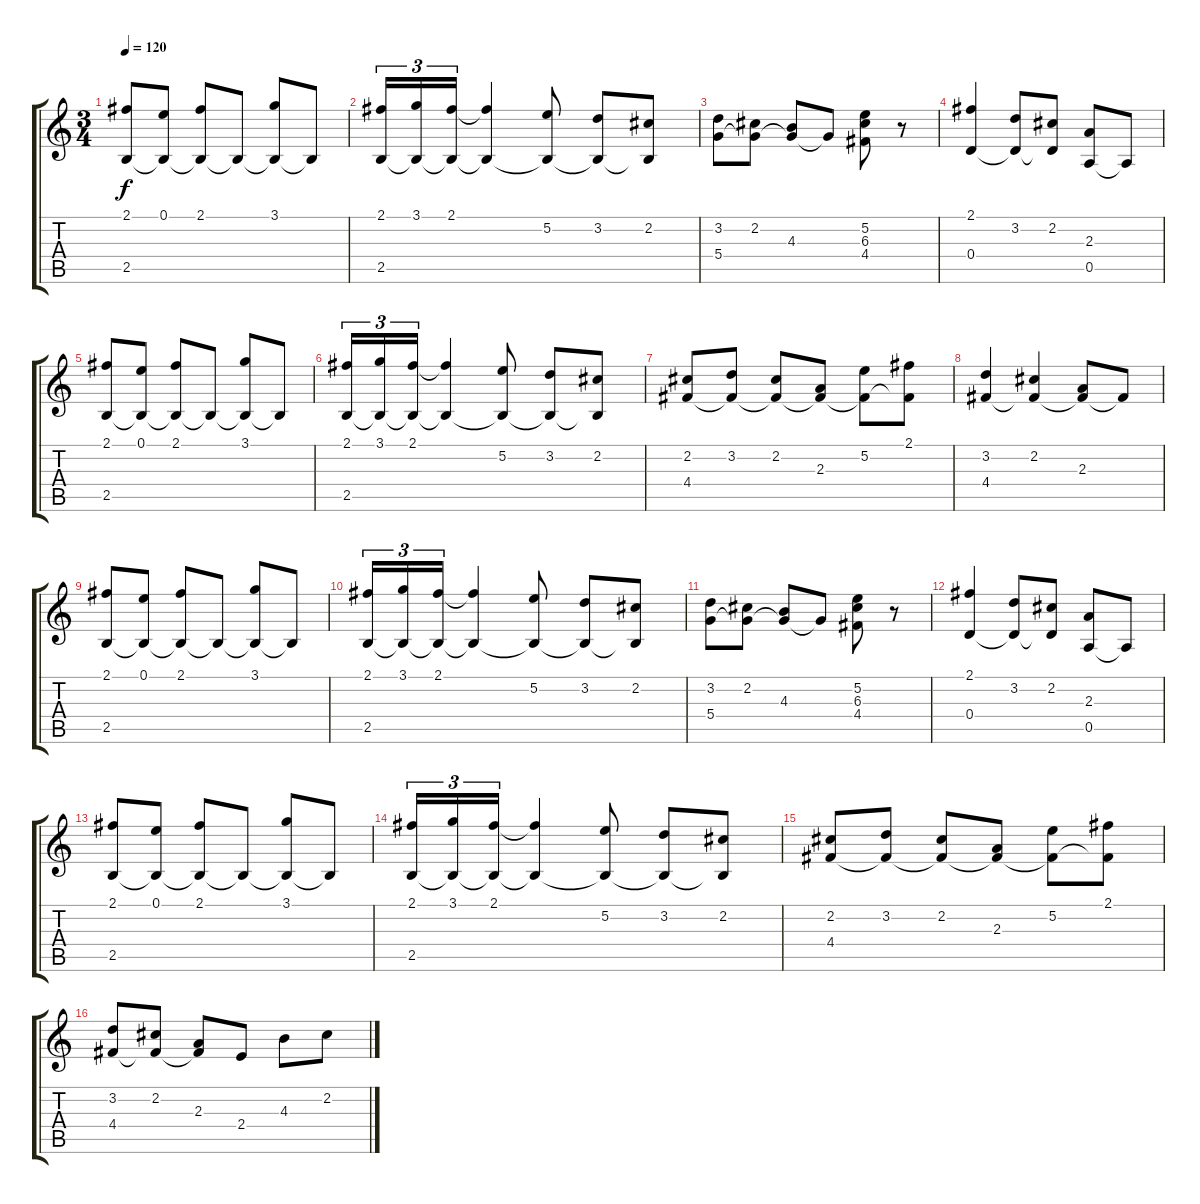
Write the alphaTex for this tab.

\track "" {instrument acousticguitarnylon}
\staff {score tabs}
\tuning (E4 B3 G3 D3 A2 E2) {hide}
\ts (3 4)
\tempo 120
\clef g2
\ks c
(2.1 2.5).8{dy f} (0.1 2.5{t}).8 (2.1 2.5{t}).8 2.5{t}.8 (3.1 2.5{t}).8 2.5{t}.8 |
(2.1 2.5).16{tu (3 2)} (3.1 2.5{t}).16{tu (3 2)} (2.1 2.5{t}).16{tu (3 2)} (2.1{t} 2.5{t}).4 (5.2 2.5{t}).8 (3.2 2.5{t}).8 (2.2 2.5{t}).8 |
(3.2 5.4).8 (2.2 5.4{t}).8 (4.3 5.4{t}).8 5.4{t}.8 (5.2 6.3 4.4).8 r.8 |
(2.1 0.4).4 (3.2 0.4{t}).8 (2.2 0.4{t}).8 (2.3 0.5).8 0.5{t}.8 |
(2.1 2.5).8 (0.1 2.5{t}).8 (2.1 2.5{t}).8 2.5{t}.8 (3.1 2.5{t}).8 2.5{t}.8 |
(2.1 2.5).16{tu (3 2)} (3.1 2.5{t}).16{tu (3 2)} (2.1 2.5{t}).16{tu (3 2)} (2.1{t} 2.5{t}).4 (5.2 2.5{t}).8 (3.2 2.5{t}).8 (2.2 2.5{t}).8 |
(2.2 4.4).8 (3.2 4.4{t}).8 (2.2 4.4{t}).8 (2.3 4.4{t}).8 (5.2 4.4{t}).8 (2.1 4.4{t}).8 |
(3.2 4.4).4 (2.2 4.4{t}).4 (2.3 4.4{t}).8 4.4{t}.8 |
(2.1 2.5).8 (0.1 2.5{t}).8 (2.1 2.5{t}).8 2.5{t}.8 (3.1 2.5{t}).8 2.5{t}.8 |
(2.1 2.5).16{tu (3 2)} (3.1 2.5{t}).16{tu (3 2)} (2.1 2.5{t}).16{tu (3 2)} (2.1{t} 2.5{t}).4 (5.2 2.5{t}).8 (3.2 2.5{t}).8 (2.2 2.5{t}).8 |
(3.2 5.4).8 (2.2 5.4{t}).8 (4.3 5.4{t}).8 5.4{t}.8 (5.2 6.3 4.4).8 r.8 |
(2.1 0.4).4 (3.2 0.4{t}).8 (2.2 0.4{t}).8 (2.3 0.5).8 0.5{t}.8 |
(2.1 2.5).8 (0.1 2.5{t}).8 (2.1 2.5{t}).8 2.5{t}.8 (3.1 2.5{t}).8 2.5{t}.8 |
(2.1 2.5).16{tu (3 2)} (3.1 2.5{t}).16{tu (3 2)} (2.1 2.5{t}).16{tu (3 2)} (2.1{t} 2.5{t}).4 (5.2 2.5{t}).8 (3.2 2.5{t}).8 (2.2 2.5{t}).8 |
(2.2 4.4).8 (3.2 4.4{t}).8 (2.2 4.4{t}).8 (2.3 4.4{t}).8 (5.2 4.4{t}).8 (2.1 4.4{t}).8 |
(3.2 4.4).8 (2.2 4.4{t}).8 (2.3 4.4{t}).8 2.4.8 4.3.8 2.2.8
